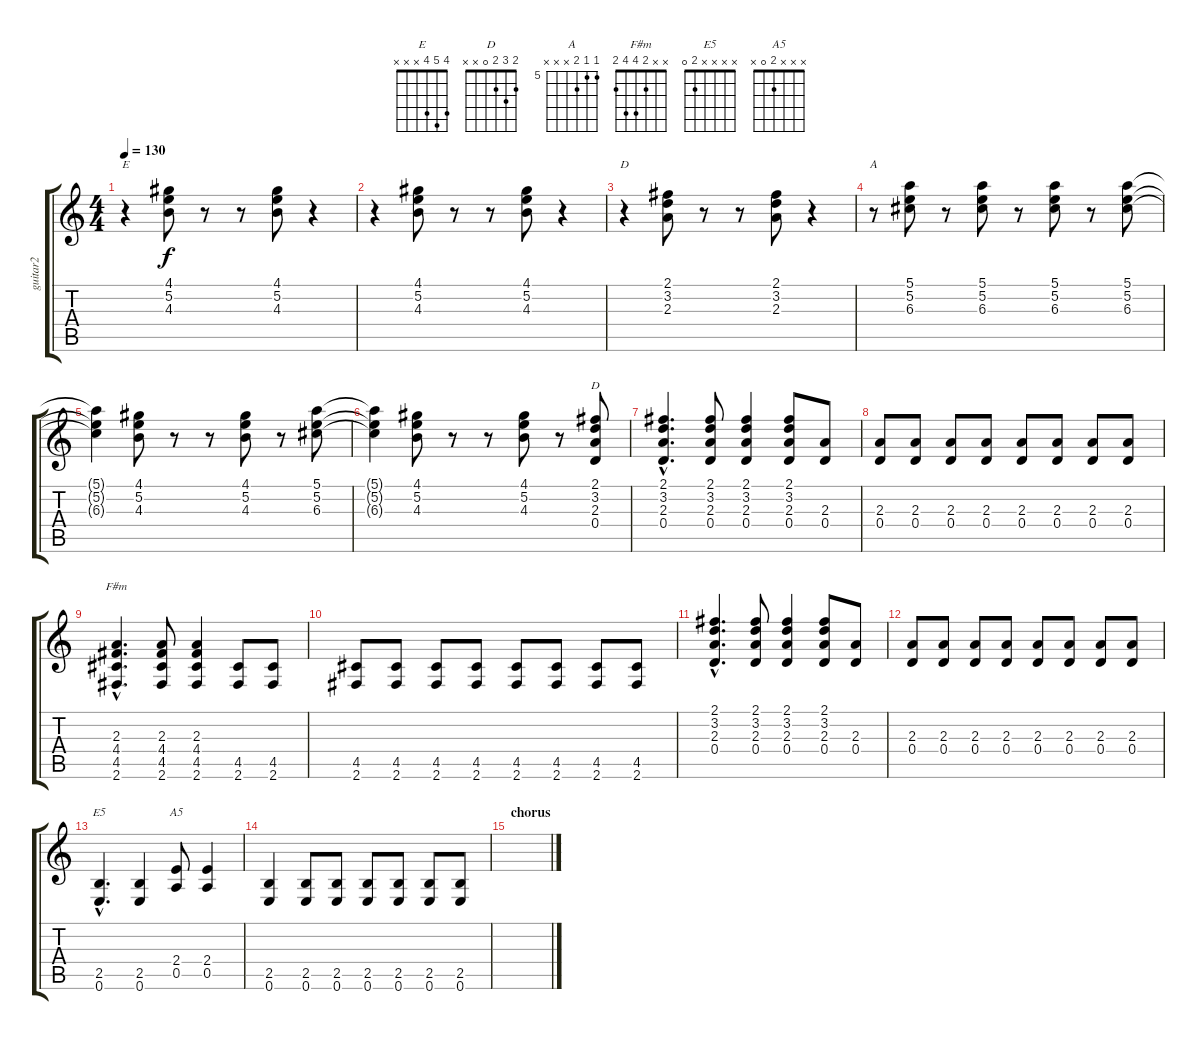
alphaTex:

\track ("guitar2" "guitar2") {instrument overdrivenguitar}
\staff {score tabs}
\tuning (E4 B3 G3 D3 A2 E2) {hide}
\chord ("E" 4 5 4 x x x)
\chord ("D" 2 3 2 x x x)
\chord ("A" 5 5 6 x x x) {firstfret 5}
\chord ("D" 2 3 2 0 x x)
\chord ("F#m" x x 2 4 4 2)
\chord ("E5" x x x x 2 0)
\chord ("A5" x x x 2 0 x)
\ts (4 4)
\tempo 130
\clef g2
\ks c
r.4{ch "E" dy f} (4.1 5.2 4.3).8 r.8 r.8 (4.1 5.2 4.3).8 r.4 |
r.4 (4.1 5.2 4.3).8 r.8 r.8 (4.1 5.2 4.3).8 r.4 |
r.4{ch "D"} (2.1 3.2 2.3).8 r.8 r.8 (2.1 3.2 2.3).8 r.4 |
r.8{ch "A"} (5.1 5.2 6.3).8 r.8 (5.1 5.2 6.3).8 r.8 (5.1 5.2 6.3).8 r.8 (5.1 5.2 6.3).8 |
(5.1{t} 5.2{t} 6.3{t}).4 (4.1 5.2 4.3).8 r.8 r.8 (4.1 5.2 4.3).8 r.8 (5.1 5.2 6.3).8 |
(5.1{t} 5.2{t} 6.3{t}).4 (4.1 5.2 4.3).8 r.8 r.8 (4.1 5.2 4.3).8 r.8 (2.1 3.2 2.3 0.4).8{ch "D"} |
(2.1{hac} 3.2{hac} 2.3{hac} 0.4{hac}).4{d} (2.1 3.2 2.3 0.4).8 (2.1 3.2 2.3 0.4).4 (2.1 3.2 2.3 0.4).8 (2.3 0.4).8 |
(2.3 0.4).8 (2.3 0.4).8 (2.3 0.4).8 (2.3 0.4).8 (2.3 0.4).8 (2.3 0.4).8 (2.3 0.4).8 (2.3 0.4).8 |
(2.3{hac} 4.4{hac} 4.5{hac} 2.6{hac}).4{d ch "F#m"} (2.3 4.4 4.5 2.6).8 (2.3 4.4 4.5 2.6).4 (4.5 2.6).8 (4.5 2.6).8 |
(4.5 2.6).8 (4.5 2.6).8 (4.5 2.6).8 (4.5 2.6).8 (4.5 2.6).8 (4.5 2.6).8 (4.5 2.6).8 (4.5 2.6).8 |
(2.1{hac} 3.2{hac} 2.3{hac} 0.4{hac}).4{d} (2.1 3.2 2.3 0.4).8 (2.1 3.2 2.3 0.4).4 (2.1 3.2 2.3 0.4).8 (2.3 0.4).8 |
(2.3 0.4).8 (2.3 0.4).8 (2.3 0.4).8 (2.3 0.4).8 (2.3 0.4).8 (2.3 0.4).8 (2.3 0.4).8 (2.3 0.4).8 |
(2.5{hac} 0.6{hac}).4{d ch "E5"} (2.5 0.6).4 (2.4 0.5).8{ch "A5"} (2.4 0.5).4 |
(2.5 0.6).4 (2.5 0.6).8 (2.5 0.6).8 (2.5 0.6).8 (2.5 0.6).8 (2.5 0.6).8 (2.5 0.6).8 |
\section ("" "chorus")
